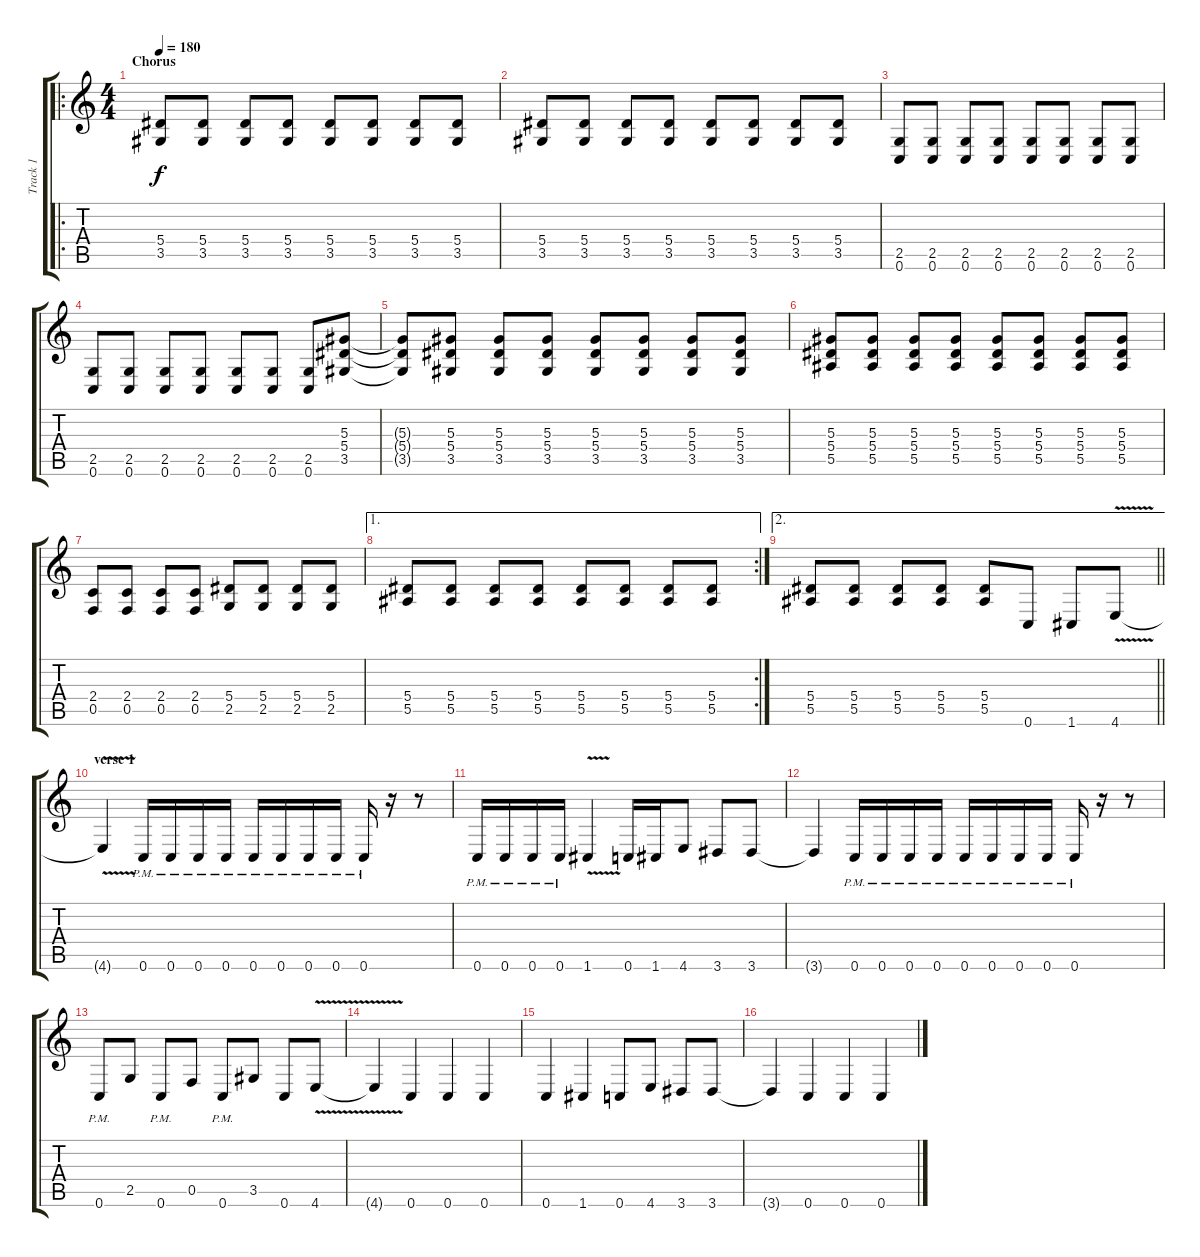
\track ("Track 1" "Track 1") {instrument distortionguitar}
\staff {score tabs}
\tuning (C4 G3 Eb3 Bb2 F2 C2) {hide}
\ro
\ts (4 4)
\section ("" "Chorus")
\tempo 180
\clef g2
\ks c
(5.4 3.5).8{dy f instrument distortionguitar} (5.4 3.5).8 (5.4 3.5).8 (5.4 3.5).8 (5.4 3.5).8 (5.4 3.5).8 (5.4 3.5).8 (5.4 3.5).8 |
(5.4 3.5).8 (5.4 3.5).8 (5.4 3.5).8 (5.4 3.5).8 (5.4 3.5).8 (5.4 3.5).8 (5.4 3.5).8 (5.4 3.5).8 |
(2.5 0.6).8 (2.5 0.6).8 (2.5 0.6).8 (2.5 0.6).8 (2.5 0.6).8 (2.5 0.6).8 (2.5 0.6).8 (2.5 0.6).8 |
(2.5 0.6).8 (2.5 0.6).8 (2.5 0.6).8 (2.5 0.6).8 (2.5 0.6).8 (2.5 0.6).8 (2.5 0.6).8 (5.3 5.4 3.5).8 |
(5.3{t} 5.4{t} 3.5{t}).8 (5.3 5.4 3.5).8 (5.3 5.4 3.5).8 (5.3 5.4 3.5).8 (5.3 5.4 3.5).8 (5.3 5.4 3.5).8 (5.3 5.4 3.5).8 (5.3 5.4 3.5).8 |
(5.3 5.4 5.5).8 (5.3 5.4 5.5).8 (5.3 5.4 5.5).8 (5.3 5.4 5.5).8 (5.3 5.4 5.5).8 (5.3 5.4 5.5).8 (5.3 5.4 5.5).8 (5.3 5.4 5.5).8 |
(2.4 0.5).8 (2.4 0.5).8 (2.4 0.5).8 (2.4 0.5).8 (5.4 2.5).8 (5.4 2.5).8 (5.4 2.5).8 (5.4 2.5).8 |
\ae 1
\rc 2
(5.4 5.5).8 (5.4 5.5).8 (5.4 5.5).8 (5.4 5.5).8 (5.4 5.5).8 (5.4 5.5).8 (5.4 5.5).8 (5.4 5.5).8 |
\ae 2
\barLineRight lightlight
(5.4 5.5).8 (5.4 5.5).8 (5.4 5.5).8 (5.4 5.5).8 (5.4 5.5).8 0.6.8 1.6.8 4.6{v}.8 |
\section ("" "verse 1")
4.6{t}.4 0.6{pm}.16 0.6{pm}.16 0.6{pm}.16 0.6{pm}.16 0.6{pm}.16 0.6{pm}.16 0.6{pm}.16 0.6{pm}.16 0.6{pm}.16 r.16 r.8 |
0.6{pm}.16 0.6{pm}.16 0.6{pm}.16 0.6{pm}.16 1.6{v}.4 0.6.16 1.6.16 4.6.8 3.6.8 3.6.8 |
3.6{t}.4 0.6{pm}.16 0.6{pm}.16 0.6{pm}.16 0.6{pm}.16 0.6{pm}.16 0.6{pm}.16 0.6{pm}.16 0.6{pm}.16 0.6{pm}.16 r.16 r.8 |
0.6{pm}.8 2.5.8 0.6{pm}.8 0.5.8 0.6{pm}.8 3.5.8 0.6.8 4.6{v}.8 |
4.6{t}.4 0.6.4 0.6.4 0.6.4 |
0.6.4 1.6.4 0.6.8 4.6.8 3.6.8 3.6.8 |
3.6{t}.4 0.6.4 0.6.4 0.6.4
